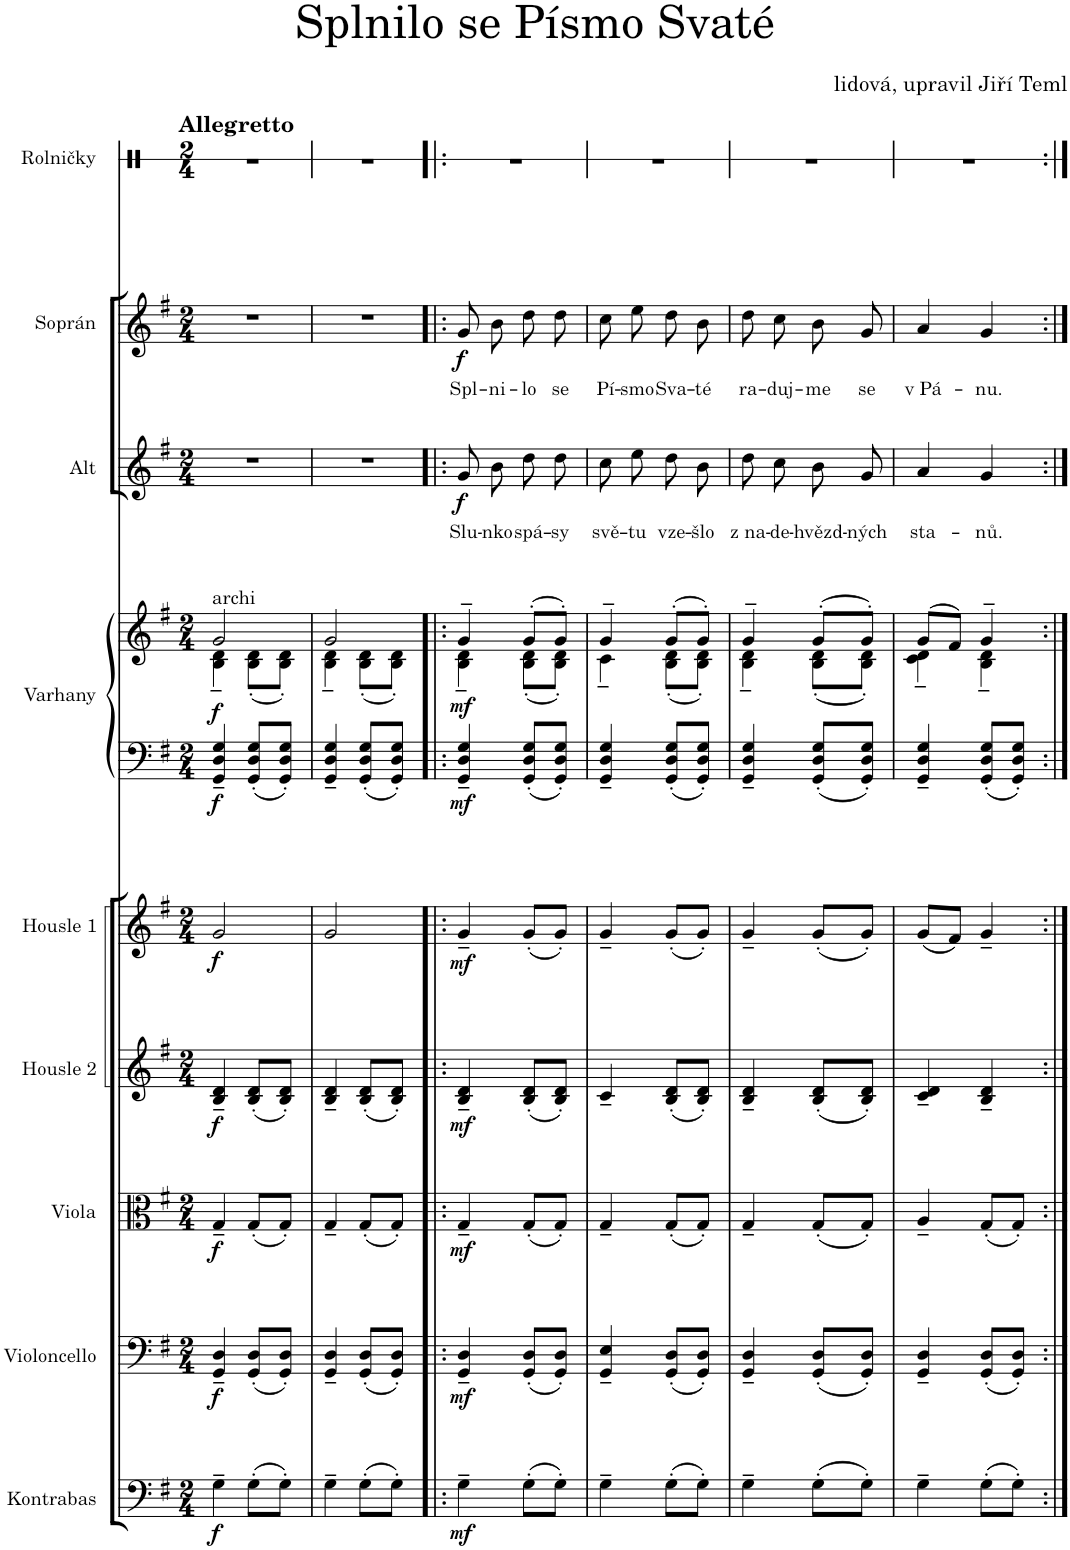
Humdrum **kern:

**kern	**dynam	**kern	**dynam	**kern	**dynam	**kern	**dynam	**kern	**dynam	**kern	**kern	**dynam	**kern	**text	**dynam	**kern	**text	**dynam	**kern
*part9	*part9	*part8	*part8	*part7	*part7	*part6	*part6	*part5	*part5	*part4	*part4	*part4	*part3	*part3	*part3	*part2	*part2	*part2	*part1
*staff10	*staff10	*staff9	*staff9	*staff8	*staff8	*staff7	*staff7	*staff6	*staff6	*staff5	*staff4	*staff4/5	*staff3	*staff3	*staff3	*staff2	*staff2	*staff2	*staff1
*I"Kontrabas	*	*I"Violoncello	*	*I"Viola	*	*I"Housle 2	*	*I"Housle 1	*	*I"Varhany	*	*	*I"Alt	*	*	*I"Soprán	*	*	*I"Rolničky
*I'Kb.	*	*I'Vc.	*	*I'Vla.	*	*I'Hsl. 2	*	*I'Hsl. 1	*	*I'Varh.	*	*	*I'A.	*	*	*I'S.	*	*	*I'Rol.
*	*	*	*	*	*	*	*	*	*	*	*	*	*	*	*	*	*	*	*stria1
*clefF4	*	*clefF4	*	*clefC3	*	*clefG2	*	*clefG2	*	*clefF4	*clefG2	*	*clefG2	*	*	*clefG2	*	*	*clefX
*Trd7c12	*	*	*	*	*	*	*	*	*	*	*	*	*	*	*	*	*	*	*
*k[f#]	*	*k[f#]	*	*k[f#]	*	*k[f#]	*	*k[f#]	*	*k[f#]	*k[f#]	*	*k[f#]	*	*	*k[f#]	*	*	*k[]
*M2/4	*	*M2/4	*	*M2/4	*	*M2/4	*	*M2/4	*	*M2/4	*M2/4	*	*M2/4	*	*	*M2/4	*	*	*M2/4
=1	=1	=1	=1	=1	=1	=1	=1	=1	=1	=1	=1	=1	=1	=1	=1	=1	=1	=1	=1
*	*	*	*	*	*	*	*	*	*	*	*^	*	*	*	*	*	*	*	*
!	!	!	!	!	!	!	!	!	!	!	!	!	!	!	!	!	!	!	!	!LO:TX:a:B:t=Allegretto
!	!	!	!	!	!	!	!	!	!	!	!LO:TX:a:t=archi	!	!	!	!	!	!	!	!	!
!	!LO:DY:b	!	!LO:DY:b	!	!LO:DY:b	!	!LO:DY:b	!	!LO:DY:b	!	!	!	!LO:DY:b=2	!	!	!	!	!	!	!
!	!	!	!	!	!	!	!	!	!	!	!	!	!LO:DY:n=1:b	!	!	!	!	!	!	!
4G~\	f	4GG/~ 4D/~	f	4G~/	f	4B/~ 4d/~	f	2g/	f	4GG/~ 4D/~ 4G/~	2g/	4B\~ 4d\~	f f	2r	.	.	2r	.	.	2r
(8G'\L	.	(8GG/' 8D/'L	.	(8G'/L	.	(8B/' 8d/'L	.	.	.	8GG/' 8D/' 8G/'L	.	(8B\' 8d\'L	.	.	.	.	.	.	.	.
8G'\J)	.	8GG/' 8D/'J)	.	8G'/J)	.	8B/' 8d/'J)	.	.	.	8GG/' 8D/' 8G/'J	.	8B\' 8d\'J)	.	.	.	.	.	.	.	.
=2	=2	=2	=2	=2	=2	=2	=2	=2	=2	=2	=2	=2	=2	=2	=2	=2	=2	=2	=2	=2
4G~\	.	4GG/~ 4D/~	.	4G~/	.	4B/~ 4d/~	.	2g/	.	4GG/~ 4D/~ 4G/~	2g/	4B\~ 4d\~	.	2r	.	.	2r	.	.	2r
(8G'\L	.	(8GG/' 8D/'L	.	(8G'/L	.	(8B/' 8d/'L	.	.	.	8GG/' 8D/' 8G/'L	.	(8B\' 8d\'L	.	.	.	.	.	.	.	.
8G'\J)	.	8GG/' 8D/'J)	.	8G'/J)	.	8B/' 8d/'J)	.	.	.	8GG/' 8D/' 8G/'J	.	8B\' 8d\'J)	.	.	.	.	.	.	.	.
=3!|:	=3!|:	=3!|:	=3!|:	=3!|:	=3!|:	=3!|:	=3!|:	=3!|:	=3!|:	=3!|:	=3!|:	=3!|:	=3!|:	=3!|:	=3!|:	=3!|:	=3!|:	=3!|:	=3!|:	=3!|:
!	!LO:DY:b	!	!LO:DY:b	!	!LO:DY:b	!	!LO:DY:b	!	!LO:DY:b	!	!	!	!LO:DY:b=2	!	!LO:LY:b	!	!	!LO:LY:b	!	!
!	!	!	!	!	!	!	!	!	!	!	!	!	!LO:DY:n=1:b	!	!	!LO:DY:b	!	!	!LO:DY:b	!
4G~\	mf	4GG/~ 4D/~	mf	4G~/	mf	4B/~ 4d/~	mf	4g~/	mf	4GG/~ 4D/~ 4G/~	4g~/	4B\~ 4d\~	mf mf	8g/L	Slu-	f	8g/L	Spl-	f	2r
!	!	!	!	!	!	!	!	!	!	!	!	!	!	!	!LO:LY:b	!	!	!LO:LY:b	!	!
.	.	.	.	.	.	.	.	.	.	.	.	.	.	8b/J	-nko	.	8b/J	-ni-	.	.
!	!	!	!	!	!	!	!	!	!	!	!	!	!	!	!LO:LY:b	!	!	!LO:LY:b	!	!
(8G'\L	.	(8GG/' 8D/'L	.	(8G'/L	.	(8B/' 8d/'L	.	(8g'/L	.	8GG/' 8D/' 8G/'L	(8g'/L	(8B\' 8d\'L	.	8dd\L	spá-	.	8dd\L	-lo	.	.
!	!	!	!	!	!	!	!	!	!	!	!	!	!	!	!LO:LY:b	!	!	!LO:LY:b	!	!
8G'\J)	.	8GG/' 8D/'J)	.	8G'/J)	.	8B/' 8d/'J)	.	8g'/J)	.	8GG/' 8D/' 8G/'J	8g'/J)	8B\' 8d\'J)	.	8dd\J	-sy	.	8dd\J	se	.	.
=4	=4	=4	=4	=4	=4	=4	=4	=4	=4	=4	=4	=4	=4	=4	=4	=4	=4	=4	=4	=4
!	!	!	!	!	!	!	!	!	!	!	!	!	!	!	!LO:LY:b	!	!	!LO:LY:b	!	!
4G~\	.	4GG/~ 4E/~	.	4G~/	.	4c~/	.	4g~/	.	4GG/~ 4D/~ 4G/~	4g~/	4c~\	.	8cc\L	svě-	.	8cc\L	Pí-	.	2r
!	!	!	!	!	!	!	!	!	!	!	!	!	!	!	!LO:LY:b	!	!	!LO:LY:b	!	!
.	.	.	.	.	.	.	.	.	.	.	.	.	.	8ee\J	-tu	.	8ee\J	-smo	.	.
!	!	!	!	!	!	!	!	!	!	!	!	!	!	!	!LO:LY:b	!	!	!LO:LY:b	!	!
(8G'\L	.	(8GG/' 8D/'L	.	(8G'/L	.	(8B/' 8d/'L	.	(8g'/L	.	8GG/' 8D/' 8G/'L	(8g'/L	(8B\' 8d\'L	.	8dd\L	vze-	.	8dd\L	Sva-	.	.
!	!	!	!	!	!	!	!	!	!	!	!	!	!	!	!LO:LY:b	!	!	!LO:LY:b	!	!
8G'\J)	.	8GG/' 8D/'J)	.	8G'/J)	.	8B/' 8d/'J)	.	8g'/J)	.	8GG/' 8D/' 8G/'J	8g'/J)	8B\' 8d\'J)	.	8b\J	-šlo	.	8b\J	-té	.	.
=5	=5	=5	=5	=5	=5	=5	=5	=5	=5	=5	=5	=5	=5	=5	=5	=5	=5	=5	=5	=5
!	!	!	!	!	!	!	!	!	!	!	!	!	!	!	!LO:LY:b	!	!	!LO:LY:b	!	!
4G~\	.	4GG/~ 4D/~	.	4G~/	.	4B/~ 4d/~	.	4g~/	.	4GG/~ 4D/~ 4G/~	4g~/	4B\~ 4d\~	.	8dd\L	z na-	.	8dd\L	ra-	.	2r
!	!	!	!	!	!	!	!	!	!	!	!	!	!	!	!LO:LY:b	!	!	!LO:LY:b	!	!
.	.	.	.	.	.	.	.	.	.	.	.	.	.	8cc\J	-de-	.	8cc\J	-duj-	.	.
!	!	!	!	!	!	!	!	!	!	!	!	!	!	!	!LO:LY:b	!	!	!LO:LY:b	!	!
(8G'\L	.	(8GG/' 8D/'L	.	(8G'/L	.	(8B/' 8d/'L	.	(8g'/L	.	8GG/' 8D/' 8G/'L	(8g'/L	(8B\' 8d\'L	.	8b/L	-hvězd-	.	8b/L	-me	.	.
!	!	!	!	!	!	!	!	!	!	!	!	!	!	!	!LO:LY:b	!	!	!LO:LY:b	!	!
8G'\J)	.	8GG/' 8D/'J)	.	8G'/J)	.	8B/' 8d/'J)	.	8g'/J)	.	8GG/' 8D/' 8G/'J	8g'/J)	8B\' 8d\'J)	.	8g/J	-ných	.	8g/J	se	.	.
=6	=6	=6	=6	=6	=6	=6	=6	=6	=6	=6	=6	=6	=6	=6	=6	=6	=6	=6	=6	=6
!	!	!	!	!	!	!	!	!	!	!	!	!	!	!	!LO:LY:b	!	!	!LO:LY:b	!	!
4G~\	.	4GG/~ 4D/~	.	4A~/	.	4c/~ 4d/~	.	(8g/L	.	4GG/~ 4D/~ 4G/~	(8g/L	4c\~ 4d\~	.	4a/	sta-	.	4a/	v Pá-	.	2r
.	.	.	.	.	.	.	.	8f#/J)	.	.	8f#/J)	.	.	.	.	.	.	.	.	.
!	!	!	!	!	!	!	!	!	!	!	!	!	!	!	!LO:LY:b	!	!	!LO:LY:b	!	!
(8G'\L	.	(8GG/' 8D/'L	.	(8G'/L	.	4B/~ 4d/~	.	4g~/	.	8GG/' 8D/' 8G/'L	4g~/	4B\~ 4d\~	.	4g/	-nů.	.	4g/	-nu.	.	.
8G'\J)	.	8GG/' 8D/'J)	.	8G'/J)	.	.	.	.	.	8GG/' 8D/' 8G/'J	.	.	.	.	.	.	.	.	.	.
*	*	*	*	*	*	*	*	*	*	*	*v	*v	*	*	*	*	*	*	*	*
=:|!	=:|!	=:|!	=:|!	=:|!	=:|!	=:|!	=:|!	=:|!	=:|!	=:|!	=:|!	=:|!	=:|!	=:|!	=:|!	=:|!	=:|!	=:|!	=:|!
*-	*-	*-	*-	*-	*-	*-	*-	*-	*-	*-	*-	*-	*-	*-	*-	*-	*-	*-	*-
